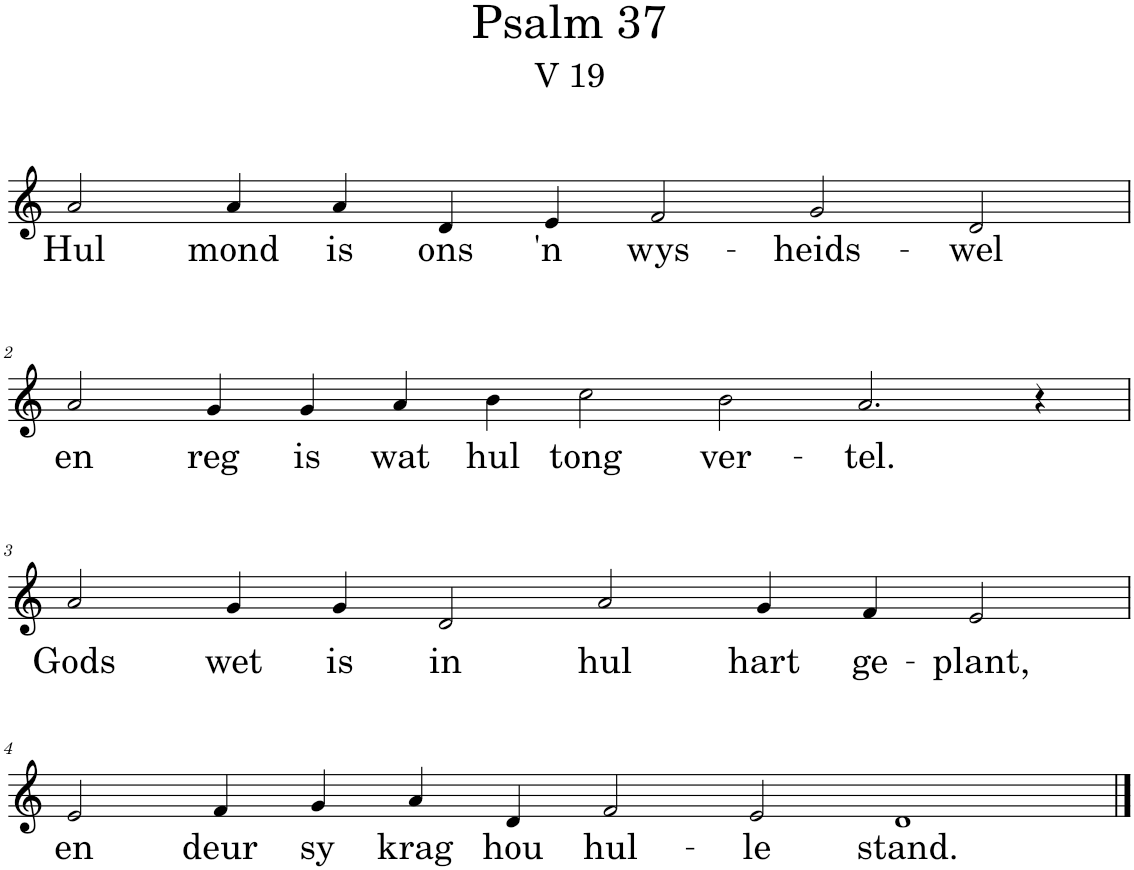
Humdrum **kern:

**kern	**text
*part1	*part1
*staff1	*staff1
*I"Pipe Organ	*
*I'Org.	*
*clefG2	*
*k[]	*
*M12/4	*
=1	=1
!	!LO:LY:b
2a/	Hul
!	!LO:LY:b
4a/	mond
!	!LO:LY:b
4a/	is
!	!LO:LY:b
4d/	ons
!	!LO:LY:b
4e/	'n
!	!LO:LY:b
2f/	wys-
!	!LO:LY:b
2g/	-heids-
!	!LO:LY:b
2d/	-wel
!!LO:LB:g=z
=2	=2
*M14/4	*
!	!LO:LY:b
2a/	en
!	!LO:LY:b
4g/	reg
!	!LO:LY:b
4g/	is
!	!LO:LY:b
4a/	wat
!	!LO:LY:b
4b\	hul
!	!LO:LY:b
2cc\	tong
!	!LO:LY:b
2b\	ver-
!	!LO:LY:b
2.a/	-tel.
4r	.
!!LO:LB:g=z
=3	=3
*M12/4	*
!	!LO:LY:b
2a/	Gods
!	!LO:LY:b
4g/	wet
!	!LO:LY:b
4g/	is
!	!LO:LY:b
2d/	in
!	!LO:LY:b
2a/	hul
!	!LO:LY:b
4g/	hart
!	!LO:LY:b
4f/	ge-
!	!LO:LY:b
2e/	-plant,
!!LO:LB:g=z
=4	=4
*M14/4	*
!	!LO:LY:b
2e/	en
!	!LO:LY:b
4f/	deur
!	!LO:LY:b
4g/	sy
!	!LO:LY:b
4a/	krag
!	!LO:LY:b
4d/	hou
!	!LO:LY:b
2f/	hul-
!	!LO:LY:b
2e/	-le
!	!LO:LY:b
1d	stand.
==	==
*-	*-
